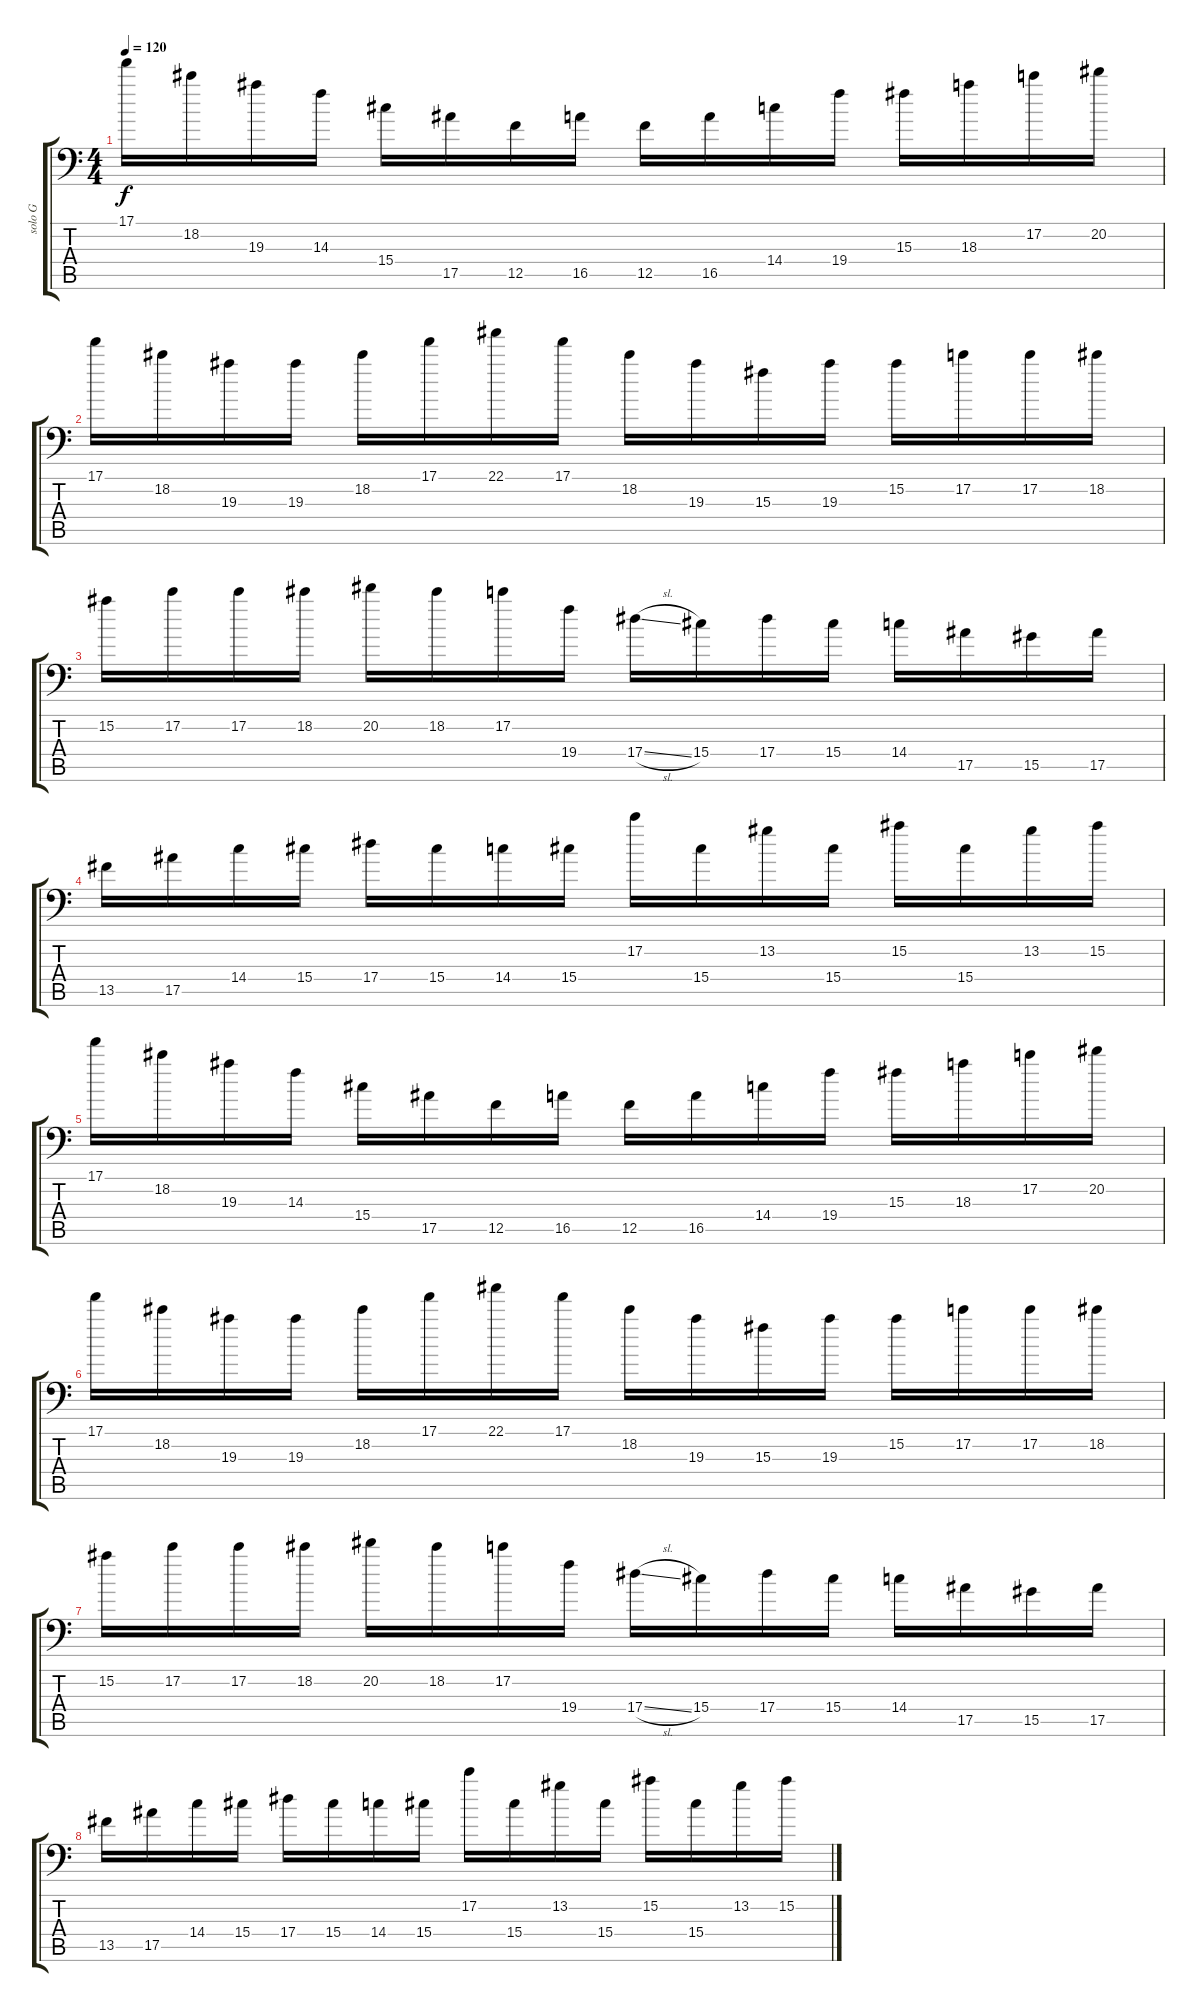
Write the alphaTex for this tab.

\track ("solo G" "solo G") {instrument distortionguitar}
\staff {score tabs}
\tuning (C4 G3 Eb3 Bb2 F2 Bb1) {hide}
\ts (4 4)
\tempo 120
\clef f4
\ks c
17.1.16{dy f} 18.2.16 19.3.16 14.3.16 15.4.16 17.5.16 12.5.16 16.5.16 12.5.16 16.5.16 14.4.16 19.4.16 15.3.16 18.3.16 17.2.16 20.2.16 |
17.1.16 18.2.16 19.3.16 19.3.16 18.2.16 17.1.16 22.1.16 17.1.16 18.2.16 19.3.16 15.3.16 19.3.16 15.2.16 17.2.16 17.2.16 18.2.16 |
15.2.16 17.2.16 17.2.16 18.2.16 20.2.16 18.2.16 17.2.16 19.4.16 17.4{sl}.16 15.4.16 17.4.16 15.4.16 14.4.16 17.5.16 15.5.16 17.5.16 |
13.5.16 17.5.16 14.4.16 15.4.16 17.4.16 15.4.16 14.4.16 15.4.16 17.2.16 15.4.16 13.2.16 15.4.16 15.2.16 15.4.16 13.2.16 15.2.16 |
17.1.16 18.2.16 19.3.16 14.3.16 15.4.16 17.5.16 12.5.16 16.5.16 12.5.16 16.5.16 14.4.16 19.4.16 15.3.16 18.3.16 17.2.16 20.2.16 |
17.1.16 18.2.16 19.3.16 19.3.16 18.2.16 17.1.16 22.1.16 17.1.16 18.2.16 19.3.16 15.3.16 19.3.16 15.2.16 17.2.16 17.2.16 18.2.16 |
15.2.16 17.2.16 17.2.16 18.2.16 20.2.16 18.2.16 17.2.16 19.4.16 17.4{sl}.16 15.4.16 17.4.16 15.4.16 14.4.16 17.5.16 15.5.16 17.5.16 |
13.5.16 17.5.16 14.4.16 15.4.16 17.4.16 15.4.16 14.4.16 15.4.16 17.2.16 15.4.16 13.2.16 15.4.16 15.2.16 15.4.16 13.2.16 15.2.16
